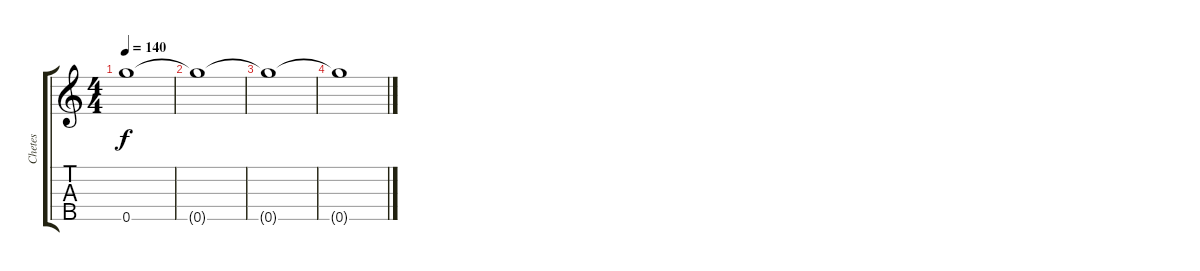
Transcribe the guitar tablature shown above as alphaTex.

\track ("Chetes" "Chetes") {instrument banjo}
\staff {score tabs}
\tuning (D4 A3 G3 D3 G4) {hide}
\displaytranspose 12
\ts (4 4)
\tempo 140
\clef g2
\ks c
0.5.1{dy f} |
0.5{t}.1 |
0.5{t}.1 |
0.5{t}.1
